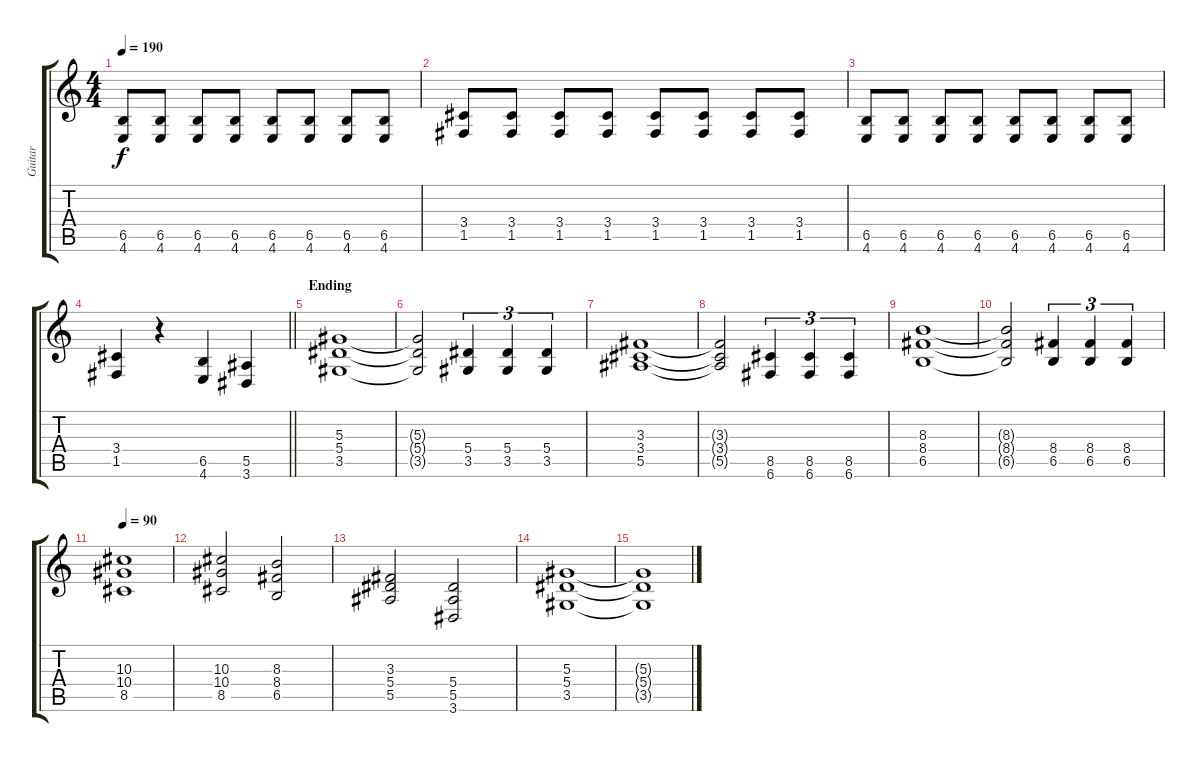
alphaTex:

\track ("Guitar" "Guitar") {instrument distortionguitar}
\staff {score tabs}
\tuning (C4 G3 Eb3 Bb2 F2 C2) {hide}
\ts (4 4)
\tempo 190
\clef g2
\ks c
(6.5 4.6).8{dy f} (6.5 4.6).8 (6.5 4.6).8 (6.5 4.6).8 (6.5 4.6).8 (6.5 4.6).8 (6.5 4.6).8 (6.5 4.6).8 |
(3.4 1.5).8 (3.4 1.5).8 (3.4 1.5).8 (3.4 1.5).8 (3.4 1.5).8 (3.4 1.5).8 (3.4 1.5).8 (3.4 1.5).8 |
(6.5 4.6).8 (6.5 4.6).8 (6.5 4.6).8 (6.5 4.6).8 (6.5 4.6).8 (6.5 4.6).8 (6.5 4.6).8 (6.5 4.6).8 |
\barLineRight lightlight
(3.4 1.5).4 r.4 (6.5 4.6).4 (5.5 3.6).4 |
\section ("" "Ending")
(5.3 5.4 3.5).1 |
(5.3{t} 5.4{t} 3.5{t}).2 (5.4 3.5).4{tu (3 2)} (5.4 3.5).4{tu (3 2)} (5.4 3.5).4{tu (3 2)} |
(3.3 3.4 5.5).1 |
(3.3{t} 3.4{t} 5.5{t}).2 (8.5 6.6).4{tu (3 2)} (8.5 6.6).4{tu (3 2)} (8.5 6.6).4{tu (3 2)} |
(8.3 8.4 6.5).1 |
(8.3{t} 8.4{t} 6.5{t}).2 (8.4 6.5).4{tu (3 2)} (8.4 6.5).4{tu (3 2)} (8.4 6.5).4{tu (3 2)} |
\tempo 90
(10.3 10.4 8.5).1 |
(10.3 10.4 8.5).2 (8.3 8.4 6.5).2 |
(3.3 5.4 5.5).2 (5.4 5.5 3.6).2 |
(5.3 5.4 3.5).1 |
(5.3{t} 5.4{t} 3.5{t}).1
